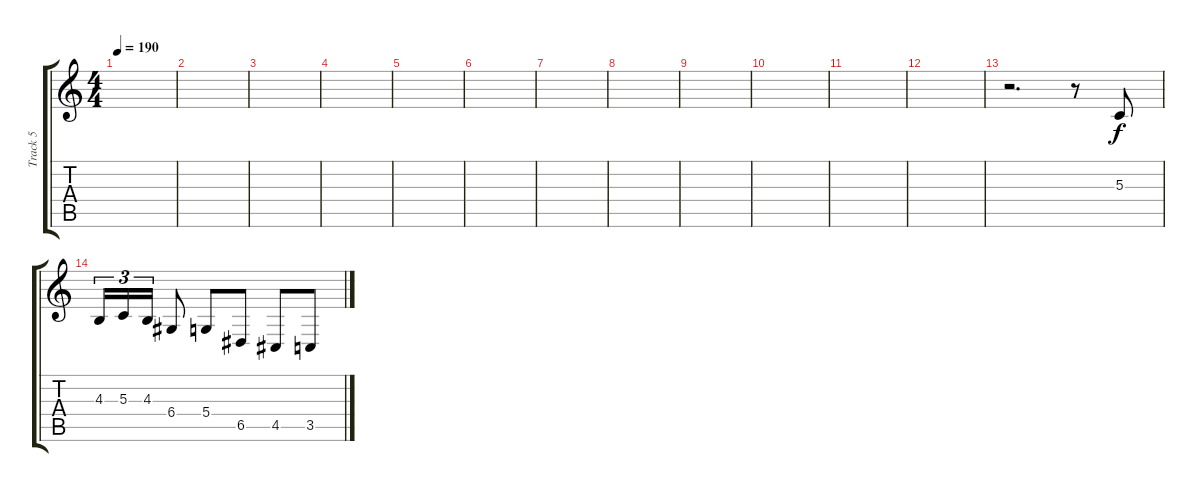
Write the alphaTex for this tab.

\track ("Track 5" "Track 5") {instrument sitar}
\staff {score tabs}
\tuning (E4 B3 G3 D3 A2 E2) {hide}
\ts (4 4)
\tempo 190
\clef g2
\ks c
|
|
|
|
|
|
|
|
|
|
|
|
r.2{d} r.8 5.3.8 |
4.3.16{tu (3 2)} 5.3.16{tu (3 2)} 4.3.16{tu (3 2)} 6.4.8 5.4.8 6.5.8 4.5.8 3.5.8
